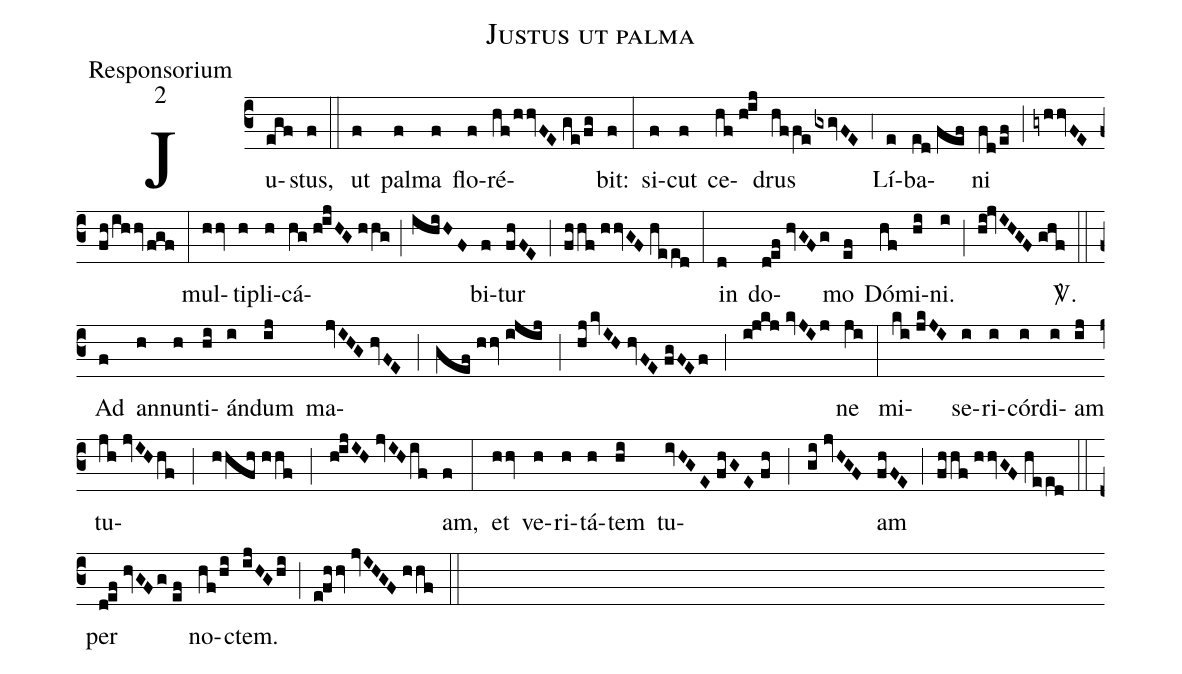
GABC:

name:Justus ut palma;
office-part:Responsorium;
mode:2;
%%
(c3) Ju(egf)stus,(f) (::) ut(f) pal(f)ma(f) flo(f)ré(hf/hhvFE//ge/fg)bit:(f) (:) si(f)cut(f) ce(hf//h!ij)drus(hffe/gxgvFE) (;4) Lí(e)ba(ed//fef)ni(fd/ef) (;) (gyhhvFE//fh/ihhv/fgf) (:) mul(hhv)ti(h)pli(h)cá(hg//h!ijHG//hhg;ihiHF)bi(f)tur(fhFE) (;) (fhhf//hhvGF//heed) (:) in(d) do(d!ef//hvGFg)mo(ef) Dó(hf)mi(hi)ni.(i) (;) (hi!jvIHGF//ghf) <sp>V/</sp>.(::) Ad(f) an(h)nun(h)ti(hi)án(i)dum(ij) ma(jvIHG//hvFE;gef//hhv//ijij;hj/kvIH//hvFE//fgFEf;i!jkj//kvJIj)ne(ji) (:) mi(ki//jkJI)se(i)ri(i)cór(i)di(i)am(ij) tu(jh//jvIH/hf;hhfh//hhf;h!ijIH//jvIH/if)am,(f) (:) et(hhv) ve(h)ri(h)tá(h)tem(hi) tu(ivHGE//fhGE//fh;gi//jvHGF)am(fhFE) (;) (fhhf//hhvGF//heed) (::) per(d!ef//hvGFg//ef) no(hf/hi)ctem.(ijHG/hi) (;) (e!fhhv//jvIHGF//hhf) (::)
